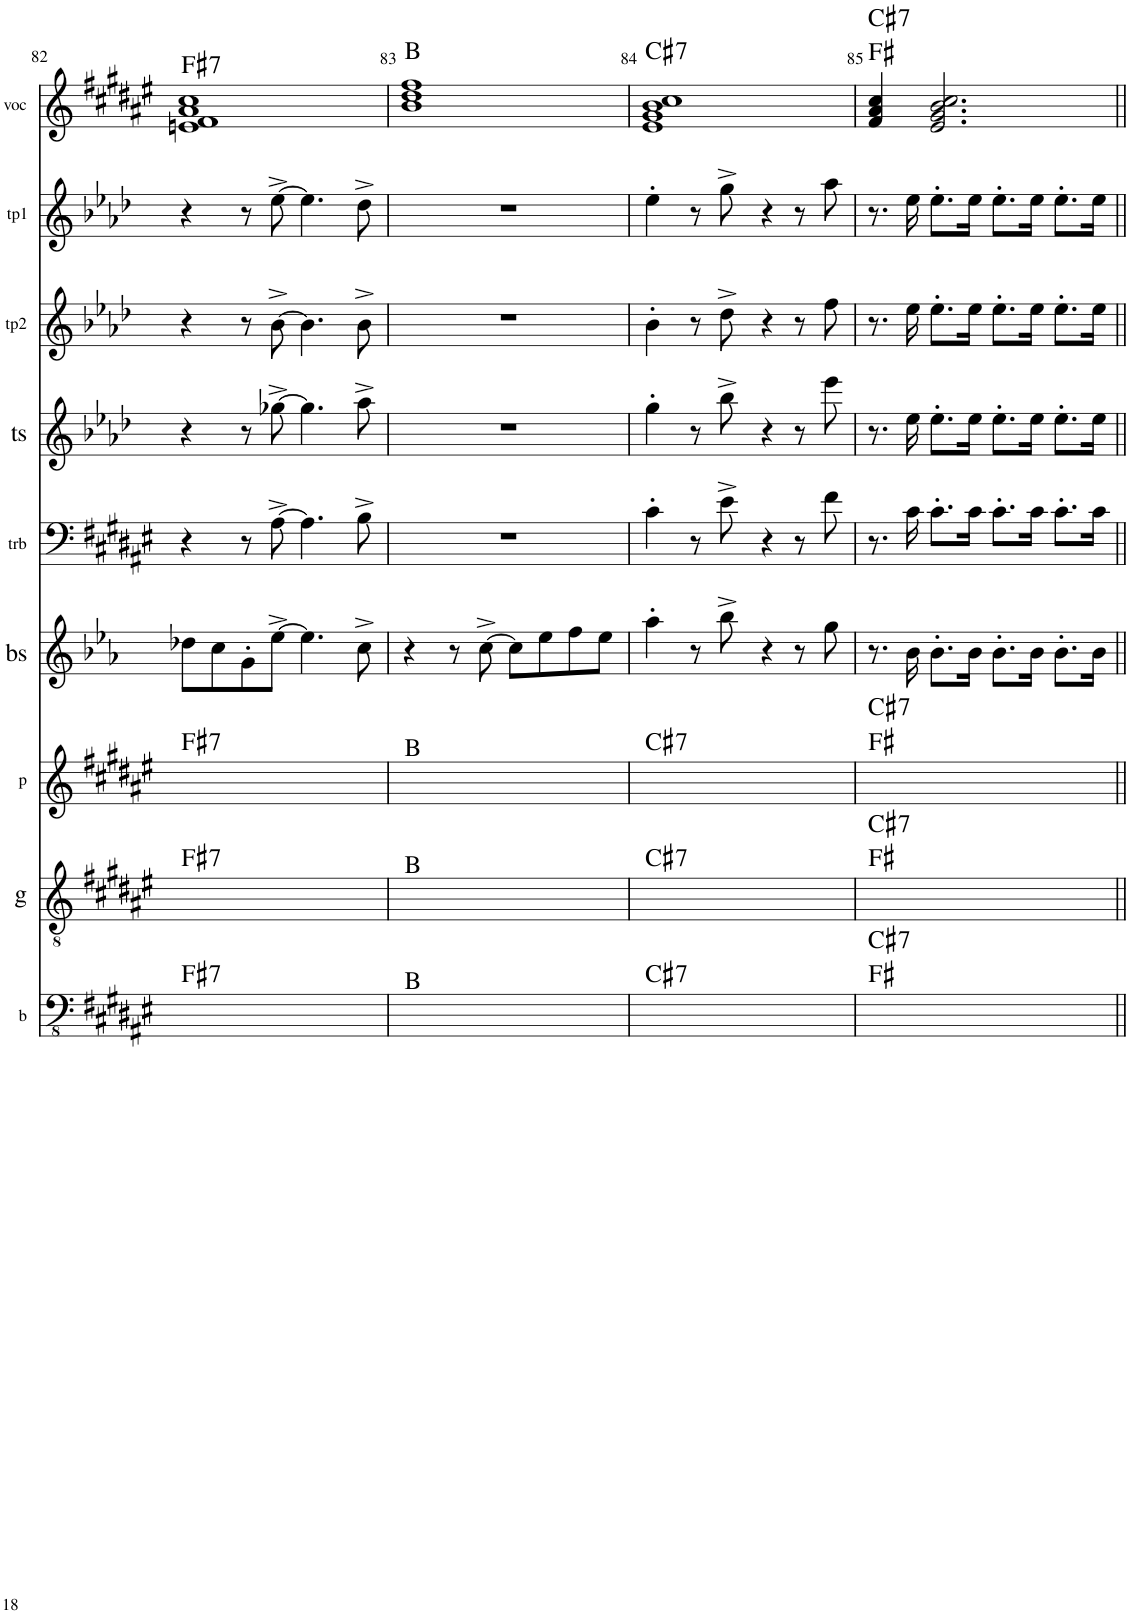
**kern	**harte	**kern	**harte	**kern	**harte	**kern	**kern	**kern	**kern	**kern	**kern	**harte
*part9	*part9	*part8	*part8	*part7	*part7	*part6	*part5	*part4	*part3	*part2	*part1	*part1
*staff9	*	*staff8	*	*staff7	*	*staff6	*staff5	*staff4	*staff3	*staff2	*staff1	*
*I"b	*	*I"g	*	*I"p	*	*I"bs	*I"trb	*I"ts	*I"tp2	*I"tp1	*I"voc	*
*I'b	*	*I'g	*	*I'p	*	*I'bs	*I'trb	*I'ts	*I'tp2	*I'tp1	*I'voc	*
!!LO:PB:g=z
*clefFv4	*	*clefGv2	*	*clefG2	*	*clefG2	*clefF4	*clefG2	*clefG2	*clefG2	*clefG2	*
*	*	*	*	*	*	*Trd12c21	*	*Trd8c14	*Trd1c2	*Trd1c2	*Trd4c7	*
*k[f#c#g#d#a#e#]	*	*k[f#c#g#d#a#e#]	*	*k[f#c#g#d#a#e#]	*	*k[b-e-a-]	*k[f#c#g#d#a#e#]	*k[b-e-a-d-]	*k[b-e-a-d-]	*k[b-e-a-d-]	*k[f#c#g#d#a#e#]	*
*M4/4	*	*M4/4	*	*M4/4	*	*M4/4	*M4/4	*M4/4	*M4/4	*M4/4	*M4/4	*
=82	=82	=82	=82	=82	=82	=82	=82	=82	=82	=82	=82	=82
!	!LO:H:kt=7	!	!LO:H:kt=7	!	!LO:H:kt=7	!	!	!	!	!	!	!LO:H:kt=7
1ryy	F#:7	1ryy	F#:7	1ryy	F#:7	8dd-X\L	4r	4r	4r	4r	1en 1f# 1a# 1cc#	F#:7
.	.	.	.	.	.	8cc\	.	.	.	.	.	.
.	.	.	.	.	.	8g'\	8r	8r	8r	8r	.	.
.	.	.	.	.	.	[8ee-^\J	[8A#^\	[8gg-X^\	[8b-^\	[8ee-^\	.	.
.	.	.	.	.	.	4.ee-\]	4.A#\]	4.gg-\]	4.b-\]	4.ee-\]	.	.
.	.	.	.	.	.	8cc^\	8B^\	8aa-^\	8b-^\	8dd-^\	.	.
=83	=83	=83	=83	=83	=83	=83	=83	=83	=83	=83	=83	=83
1ryy	B:maj	1ryy	B:maj	1ryy	B:maj	4r	1r	1r	1r	1r	1b 1dd# 1ff#	B:maj
.	.	.	.	.	.	8r	.	.	.	.	.	.
.	.	.	.	.	.	[8cc^\	.	.	.	.	.	.
.	.	.	.	.	.	8cc\L]	.	.	.	.	.	.
.	.	.	.	.	.	8ee-\	.	.	.	.	.	.
.	.	.	.	.	.	8ff\	.	.	.	.	.	.
.	.	.	.	.	.	8ee-\J	.	.	.	.	.	.
=84	=84	=84	=84	=84	=84	=84	=84	=84	=84	=84	=84	=84
!	!LO:H:kt=7	!	!LO:H:kt=7	!	!LO:H:kt=7	!	!	!	!	!	!	!LO:H:kt=7
1ryy	C#:7	1ryy	C#:7	1ryy	C#:7	4aa-'\	4c#'\	4gg'\	4b-'\	4ee-'\	1e# 1g# 1b 1cc#	C#:7
.	.	.	.	.	.	8r	8r	8r	8r	8r	.	.
.	.	.	.	.	.	8bb-^\	8e#^\	8bb-^\	8dd-^\	8gg^\	.	.
.	.	.	.	.	.	4r	4r	4r	4r	4r	.	.
.	.	.	.	.	.	8r	8r	8r	8r	8r	.	.
.	.	.	.	.	.	8gg\	8f#\	8eee-\	8ff\	8aa-\	.	.
=85	=85	=85	=85	=85	=85	=85	=85	=85	=85	=85	=85	=85
!	!LO:H:n=2:kt=7	!	!LO:H:n=2:kt=7	!	!LO:H:n=2:kt=7	!	!	!	!	!	!	!LO:H:n=2:kt=7
1ryy	F#:maj C#:7	1ryy	F#:maj C#:7	1ryy	F#:maj C#:7	8.r	8.r	8.r	8.r	8.r	4f#/ 4a#/ 4cc#/	F#:maj C#:7
.	.	.	.	.	.	16b-\	16c#\	16ee-\	16ee-\	16ee-\	.	.
.	.	.	.	.	.	8.b-'\L	8.c#'\L	8.ee-'\L	8.ee-'\L	8.ee-'\L	2.e#/ 2.g#/ 2.b/ 2.cc#/	.
.	.	.	.	.	.	16b-\Jk	16c#\Jk	16ee-\Jk	16ee-\Jk	16ee-\Jk	.	.
.	.	.	.	.	.	8.b-'\L	8.c#'\L	8.ee-'\L	8.ee-'\L	8.ee-'\L	.	.
.	.	.	.	.	.	16b-\Jk	16c#\Jk	16ee-\Jk	16ee-\Jk	16ee-\Jk	.	.
.	.	.	.	.	.	8.b-'\L	8.c#'\L	8.ee-'\L	8.ee-'\L	8.ee-'\L	.	.
.	.	.	.	.	.	16b-\Jk	16c#\Jk	16ee-\Jk	16ee-\Jk	16ee-\Jk	.	.
=||	=||	=||	=||	=||	=||	=||	=||	=||	=||	=||	=||	=||
*-	*-	*-	*-	*-	*-	*-	*-	*-	*-	*-	*-	*-
